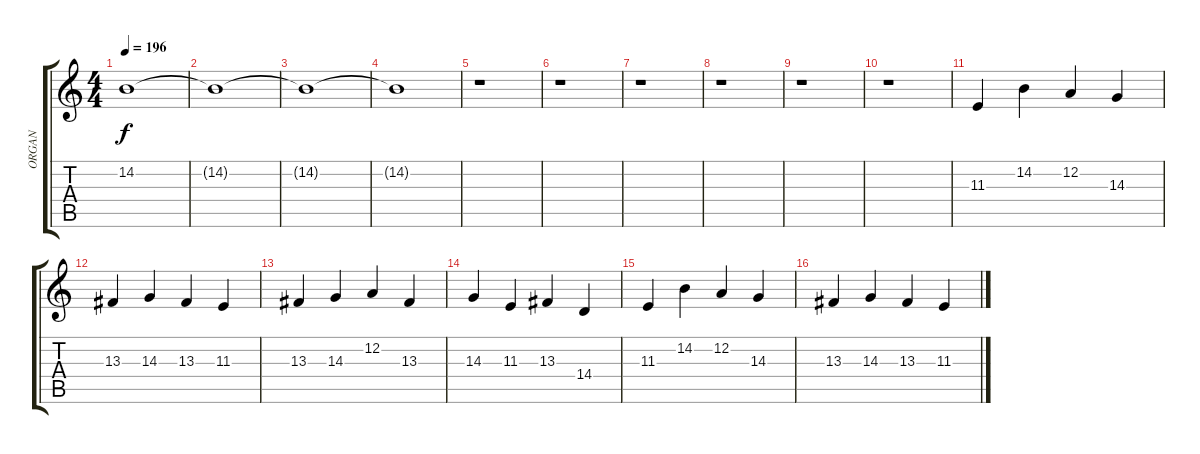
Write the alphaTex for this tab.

\track ("ORGAN" "ORGAN") {instrument churchorgan}
\staff {score tabs}
\tuning (D4 A3 F3 C3 G2 D2) {hide}
\ts (4 4)
\tempo 196
\clef g2
\ks c
14.2.1{dy f} |
14.2{t}.1 |
14.2{t}.1 |
14.2{t}.1 |
r.1 |
r.1 |
r.1 |
r.1 |
r.1 |
r.1 |
11.3.4{volume 2} 14.2.4 12.2.4{volume 4} 14.3.4 |
13.3.4{volume 6} 14.3.4 13.3.4{volume 8} 11.3.4 |
13.3.4{volume 10} 14.3.4 12.2.4 13.3.4 |
14.3.4 11.3.4 13.3.4 14.4.4 |
11.3.4 14.2.4 12.2.4 14.3.4 |
13.3.4 14.3.4 13.3.4 11.3.4
